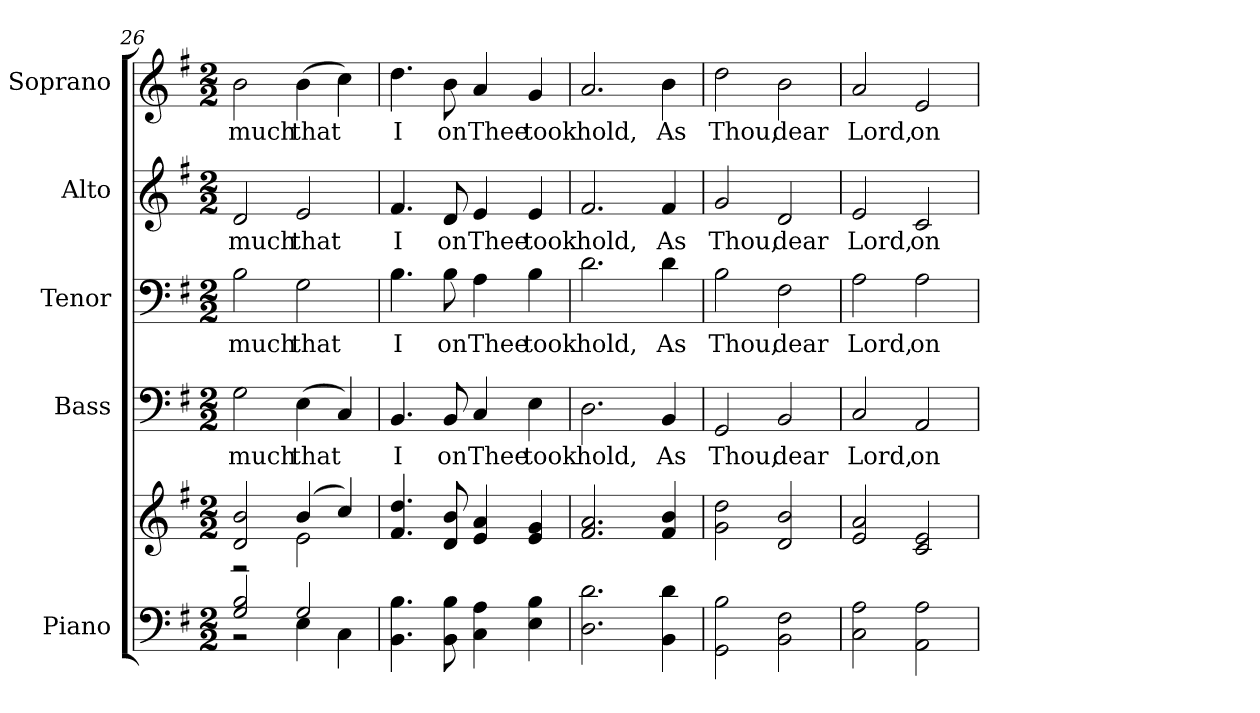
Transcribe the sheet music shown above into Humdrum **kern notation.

**kern	**kern	**kern	**text	**kern	**text	**kern	**text	**kern	**text
*part5	*part5	*part4	*part4	*part3	*part3	*part2	*part2	*part1	*part1
*staff6	*staff5	*staff4	*staff4	*staff3	*staff3	*staff2	*staff2	*staff1	*staff1
*I"Piano	*	*I"Bass	*	*I"Tenor	*	*I"Alto	*	*I"Soprano	*
*I'Pno.	*	*I'B.	*	*I'T.	*	*I'A.	*	*I'S.	*
*clefF4	*clefG2	*clefF4	*	*clefF4	*	*clefG2	*	*clefG2	*
*k[f#]	*k[f#]	*k[f#]	*	*k[f#]	*	*k[f#]	*	*k[f#]	*
*G:	*G:	*G:	*	*G:	*	*G:	*	*G:	*
*M2/2	*M2/2	*M2/2	*	*M2/2	*	*M2/2	*	*M2/2	*
=26	=26	=26	=26	=26	=26	=26	=26	=26	=26
*^	*^	*	*	*	*	*	*	*	*
!	!	!	!	!	!LO:LY:b:color=#000000	!	!	!	!	!	!
!	!	!	!	!	!	!	!LO:LY:b:color=#000000	!	!	!	!
!	!	!	!	!	!	!	!	!	!LO:LY:b:color=#000000	!	!
!	!	!	!	!	!	!	!	!	!	!	!LO:LY:b:color=#000000
2Gi/ 2Bi	2r	2di/ 2bi	2r	2Gi\	much	2Bi\	much	2di/	much	2bi\	much
!	!	!	!	!	!LO:LY:b:color=#000000	!	!	!	!	!	!
!	!	!	!	!	!	!	!LO:LY:b:color=#000000	!	!	!	!
!	!	!	!	!	!	!	!	!	!LO:LY:b:color=#000000	!	!
!	!	!	!	!	!	!	!	!	!	!	!LO:LY:b:color=#000000
2Gi/	4Ei\	(4bi/	2ei\	(4Ei\	that	2Gi\	that	2ei/	that	(4bi\	that
.	4Ci\	4cci/)	.	4Ci/)	.	.	.	.	.	4cci\)	.
*v	*v	*	*	*	*	*	*	*	*	*	*
*	*v	*v	*	*	*	*	*	*	*	*
=27	=27	=27	=27	=27	=27	=27	=27	=27	=27
*^	*	*	*	*	*	*	*	*	*
!	!	!	!	!LO:LY:b:color=#000000	!	!	!	!	!	!
*v	*v	*	*	*	*	*	*	*	*	*
*^	*	*	*	*	*	*	*	*	*
!	!	!	!	!	!	!LO:LY:b:color=#000000	!	!	!	!
*v	*v	*	*	*	*	*	*	*	*	*
*^	*	*	*	*	*	*	*	*	*
!	!	!	!	!	!	!	!	!LO:LY:b:color=#000000	!	!
*v	*v	*	*	*	*	*	*	*	*	*
*^	*	*	*	*	*	*	*	*	*
!	!	!	!	!	!	!	!	!	!	!LO:LY:b:color=#000000
*v	*v	*	*	*	*	*	*	*	*	*
4.BBi\ 4.Bi	4.f#i/ 4.ddi	4.BBi/	I	4.Bi\	I	4.f#i/	I	4.ddi\	I
!	!	!	!LO:LY:b:color=#000000	!	!	!	!	!	!
!	!	!	!	!	!LO:LY:b:color=#000000	!	!	!	!
!	!	!	!	!	!	!	!LO:LY:b:color=#000000	!	!
!	!	!	!	!	!	!	!	!	!LO:LY:b:color=#000000
8BBi\ 8Bi	8di/ 8bi	8BBi/	on	8Bi\	on	8di/	on	8bi\	on
!	!	!	!LO:LY:b:color=#000000	!	!	!	!	!	!
!	!	!	!	!	!LO:LY:b:color=#000000	!	!	!	!
!	!	!	!	!	!	!	!LO:LY:b:color=#000000	!	!
!	!	!	!	!	!	!	!	!	!LO:LY:b:color=#000000
4Ci\ 4Ai	4ei/ 4ai	4Ci/	Thee	4Ai\	Thee	4ei/	Thee	4ai/	Thee
!	!	!	!LO:LY:b:color=#000000	!	!	!	!	!	!
!	!	!	!	!	!LO:LY:b:color=#000000	!	!	!	!
!	!	!	!	!	!	!	!LO:LY:b:color=#000000	!	!
!	!	!	!	!	!	!	!	!	!LO:LY:b:color=#000000
4Ei\ 4Bi	4ei/ 4gi	4Ei\	took	4Bi\	took	4ei/	took	4gi/	took
!!LO:PB:g=z
=28	=28	=28	=28	=28	=28	=28	=28	=28	=28
!	!	!	!LO:LY:b:color=#000000	!	!	!	!	!	!
!	!	!	!	!	!LO:LY:b:color=#000000	!	!	!	!
!	!	!	!	!	!	!	!LO:LY:b:color=#000000	!	!
!	!	!	!	!	!	!	!	!	!LO:LY:b:color=#000000
2.Di\ 2.di	2.f#i/ 2.ai	2.Di\	hold,	2.di\	hold,	2.f#i/	hold,	2.ai/	hold,
!	!	!	!LO:LY:b:color=#000000	!	!	!	!	!	!
!	!	!	!	!	!LO:LY:b:color=#000000	!	!	!	!
!	!	!	!	!	!	!	!LO:LY:b:color=#000000	!	!
!	!	!	!	!	!	!	!	!	!LO:LY:b:color=#000000
4BBi\ 4di	4f#i/ 4bi	4BBi/	As	4di\	As	4f#i/	As	4bi\	As
=29	=29	=29	=29	=29	=29	=29	=29	=29	=29
!	!	!	!LO:LY:b:color=#000000	!	!	!	!	!	!
!	!	!	!	!	!LO:LY:b:color=#000000	!	!	!	!
!	!	!	!	!	!	!	!LO:LY:b:color=#000000	!	!
!	!	!	!	!	!	!	!	!	!LO:LY:b:color=#000000
2GGi\ 2Bi	2gi\ 2ddi	2GGi/	Thou,	2Bi\	Thou,	2gi/	Thou,	2ddi\	Thou,
!	!	!	!LO:LY:b:color=#000000	!	!	!	!	!	!
!	!	!	!	!	!LO:LY:b:color=#000000	!	!	!	!
!	!	!	!	!	!	!	!LO:LY:b:color=#000000	!	!
!	!	!	!	!	!	!	!	!	!LO:LY:b:color=#000000
2BBi\ 2F#i	2di/ 2bi	2BBi/	dear	2F#i\	dear	2di/	dear	2bi\	dear
=30	=30	=30	=30	=30	=30	=30	=30	=30	=30
!	!	!	!LO:LY:b:color=#000000	!	!	!	!	!	!
!	!	!	!	!	!LO:LY:b:color=#000000	!	!	!	!
!	!	!	!	!	!	!	!LO:LY:b:color=#000000	!	!
!	!	!	!	!	!	!	!	!	!LO:LY:b:color=#000000
2Ci\ 2Ai	2ei/ 2ai	2Ci/	Lord,	2Ai\	Lord,	2ei/	Lord,	2ai/	Lord,
!	!	!	!LO:LY:b:color=#000000	!	!	!	!	!	!
!	!	!	!	!	!LO:LY:b:color=#000000	!	!	!	!
!	!	!	!	!	!	!	!LO:LY:b:color=#000000	!	!
!	!	!	!	!	!	!	!	!	!LO:LY:b:color=#000000
2AAi\ 2Ai	2ci/ 2ei	2AAi/	on	2Ai\	on	2ci/	on	2ei/	on
=	=	=	=	=	=	=	=	=	=
*-	*-	*-	*-	*-	*-	*-	*-	*-	*-
